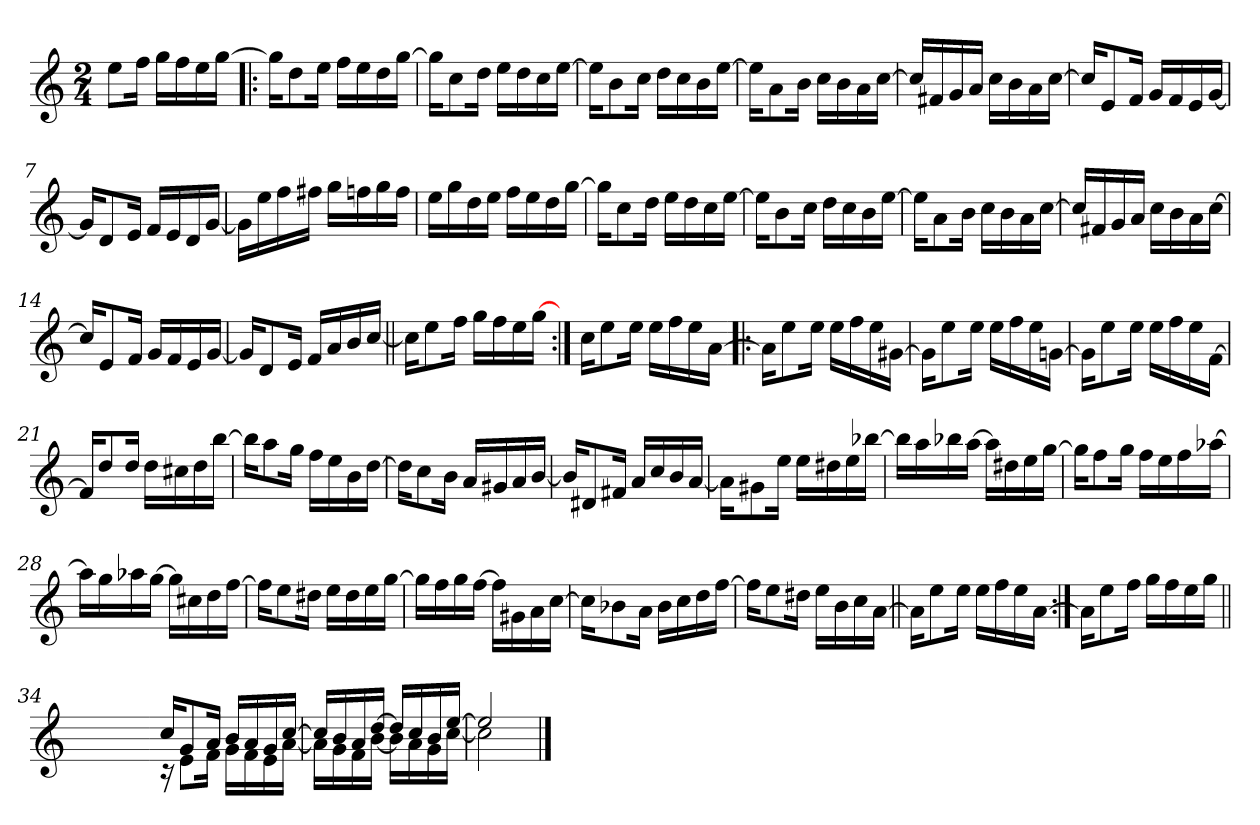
**kern
*part1
*staff1
*clefG2
*k[]
*C:
*M2/4
=
8ee\L
16ff\Jk
16gg\LL
16ff\
16ee\
[16gg\JJ
=1!|:
16gg\KL]
8dd\
16ee\Jk
16ff\LL
16ee\
16dd\
[16gg\JJ
=2
16gg\KL]
8cc\
16dd\Jk
16ee\LL
16dd\
16cc\
[16ee\JJ
=3
16ee\KL]
8b\
16cc\Jk
16dd\LL
16cc\
16b\
[16ee\JJ
=4
16ee\KL]
8a\
16b\Jk
16cc\LL
16b\
16a\
[16cc\JJ
!!LO:LB:g=z
=5
16cc/LL]
16f#X/
16g/
16a/JJ
16cc\LL
16b\
16a\
[16cc\JJ
=6
16cc/KL]
8e/
16f/Jk
16g/LL
16f/
16e/
[16g/JJ
=7
16g/KL]
8d/
16e/Jk
16f/LL
16e/
16d/
[16g/JJ
=8
16g\LL]
16ee\
16ff\
16ff#X\JJ
16gg\LL
16ffn\
16gg\
16ff\JJ
!!LO:LB:g=z
=9
16ee\LL
16gg\
16dd\
16ee\JJ
16ff\LL
16ee\
16dd\
[16gg\JJ
=10
16gg\KL]
8cc\
16dd\Jk
16ee\LL
16dd\
16cc\
[16ee\JJ
=11
16ee\KL]
8b\
16cc\Jk
16dd\LL
16cc\
16b\
[16ee\JJ
=12
16ee\KL]
8a\
16b\Jk
16cc\LL
16b\
16a\
[16cc\JJ
=13
16cc/LL]
16f#X/
16g/
16a/JJ
16cc\LL
16b\
16a\
[16cc\JJ
!!LO:LB:g=z
=14
16cc/KL]
8e/
16f/Jk
16g/LL
16f/
16e/
[16g/JJ
=15
16g/KL]
8d/
16e/Jk
16f/LL
16a/
16b/
[16cc/JJ
=16||
16cc\KL]
8ee\
16ff\Jk
16gg\LL
16ff\
16ee\
[16gg\JJ
=17:|!
16cc\KL
8ee\
16ee\Jk
16ee\LL
16ff\
16ee\
[16a\JJ
!!LO:LB:g=z
=18!|:
16a\KL]
8ee\
16ee\Jk
16ee\LL
16ff\
16ee\
[16g#X\JJ
=19
16g#\KL]
8ee\
16ee\Jk
16ee\LL
16ff\
16ee\
[16gn\JJ
=20
16g\KL]
8ee\
16ee\Jk
16ee\LL
16ff\
16ee\
[16f\JJ
=21
16f/KL]
8dd/
16dd/Jk
16dd\LL
16cc#X\
16dd\
[16bb\JJ
!!LO:LB:g=z
=22
16bb\KL]
8aa\
16gg\Jk
16ff\LL
16ee\
16b\
[16dd\JJ
=23
16dd\KL]
8cc\
16b\Jk
16a/LL
16g#X/
16a/
[16b/JJ
=24
16b/KL]
8d#X/
16f#X/Jk
16a/LL
16cc/
16b/
[16a/JJ
=25
16a\KL]
8g#X\
16ee\Jk
16ee\LL
16dd#X\
16ee\
[16bb-X\JJ
=26
16bb-\LL]
16aa\
16bb-X\
[16aa\JJ
16aa\LL]
16dd#X\
16ee\
[16gg\JJ
!!LO:LB:g=z
=27
16gg\KL]
8ff\
16gg\Jk
16ff\LL
16ee\
16ff\
[16aa-X\JJ
=28
16aa-\LL]
16gg\
16aa-X\
[16gg\JJ
16gg\LL]
16cc#X\
16dd\
[16ff\JJ
=29
16ff\KL]
8ee\
16dd#X\Jk
16ee\LL
16dd#\
16ee\
[16gg\JJ
=30
16gg\LL]
16ff\
16gg\
[16ff\JJ
16ff\LL]
16g#X\
16a\
[16cc\JJ
!!LO:LB:g=z
=31
16cc\KL]
8b-X\
16a\Jk
16b-\LL
16cc\
16dd\
[16ff\JJ
=32
16ff\KL]
8ee\
16dd#X\Jk
16ee\LL
16b\
16cc\
[16a\JJ
=33||
16a\KL]
8ee\
16ee\Jk
16ee\LL
16ff\
16ee\
[16a\JJ
=34:|!
16a\KL]
8ee\
16ff\Jk
16gg\LL
16ff\
16ee\
16gg\JJ
=34X1||
*stria0
2ryy
!!LO:LB:g=z
=35-
*stria5
*^
(16cc/KL	16rB
8g/	8e\L
16a/Jk	16f\Jk
16b/LL	16g\LL
16a/	16f\
16g/	16e\
[>16cc/JJ	[<16a\JJ
=36	=36
16cc/LL]	16a\LL]
16b/	16g\
16a/	16f\
[>16dd/JJ	[<16b\JJ
16dd/LL]	16b\LL]
16cc/	16a\
16b/	16g\
[>16ee/JJ	[<16cc\JJ
=37	=37
2ee/]	2cc\]
*v	*v
==
*-
